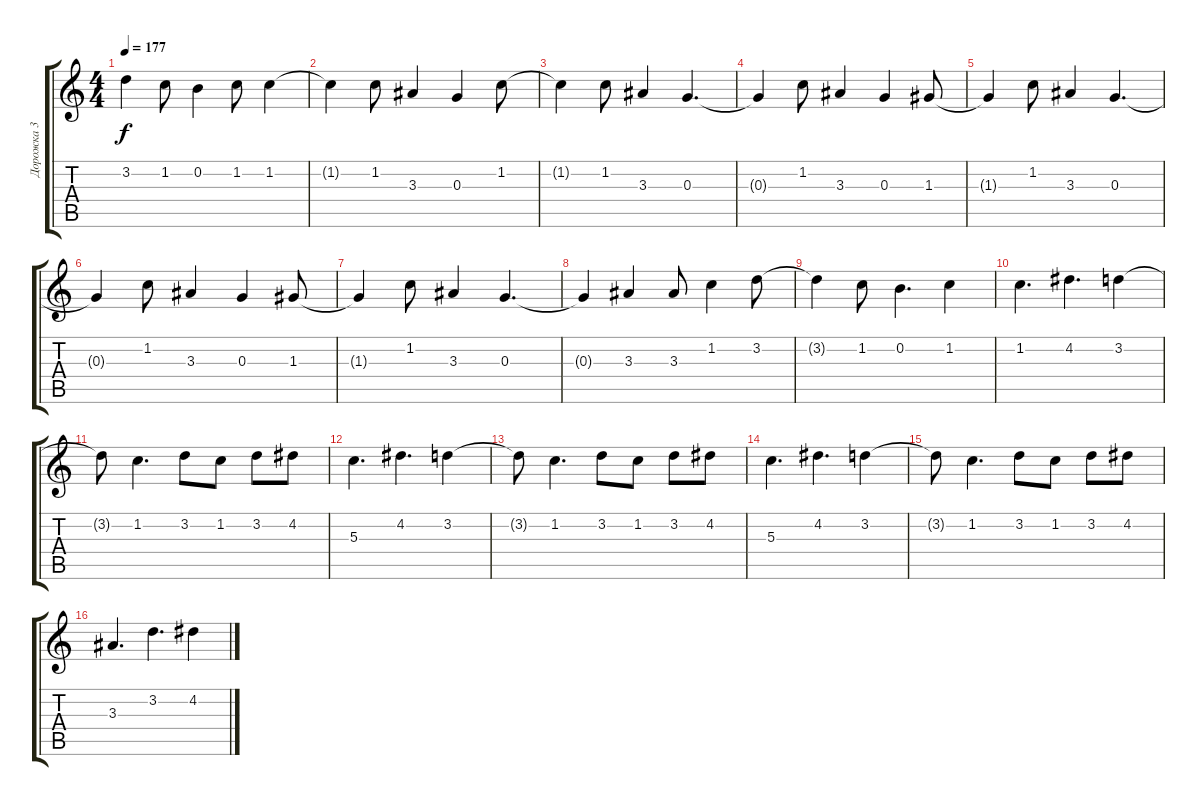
\track ("Дорожка 3" "Дорожка 3") {instrument distortionguitar}
\staff {score tabs}
\tuning (E4 B3 G3 D3 A2 E2) {hide}
\ts (4 4)
\tempo 177
\clef g2
\ks c
3.2{t}.4{dy f} 1.2.8 0.2.4 1.2.8 1.2.4 |
1.2{t}.4 1.2.8 3.3.4 0.3.4 1.2.8 |
1.2{t}.4 1.2.8 3.3.4 0.3.4{d} |
0.3{t}.4 1.2.8 3.3.4 0.3.4 1.3.8 |
1.3{t}.4 1.2.8 3.3.4 0.3.4{d} |
0.3{t}.4 1.2.8 3.3.4 0.3.4 1.3.8 |
1.3{t}.4 1.2.8 3.3.4 0.3.4{d} |
0.3{t}.4 3.3.4 3.3.8 1.2.4 3.2.8 |
3.2{t}.4 1.2.8 0.2.4{d} 1.2.4 |
1.2.4{d} 4.2.4{d} 3.2.4 |
3.2{t}.8 1.2.4{d} 3.2.8 1.2.8 3.2.8 4.2.8 |
5.3.4{d} 4.2.4{d} 3.2.4 |
3.2{t}.8 1.2.4{d} 3.2.8 1.2.8 3.2.8 4.2.8 |
5.3.4{d} 4.2.4{d} 3.2.4 |
3.2{t}.8 1.2.4{d} 3.2.8 1.2.8 3.2.8 4.2.8 |
3.3.4{d} 3.2.4{d} 4.2.4
